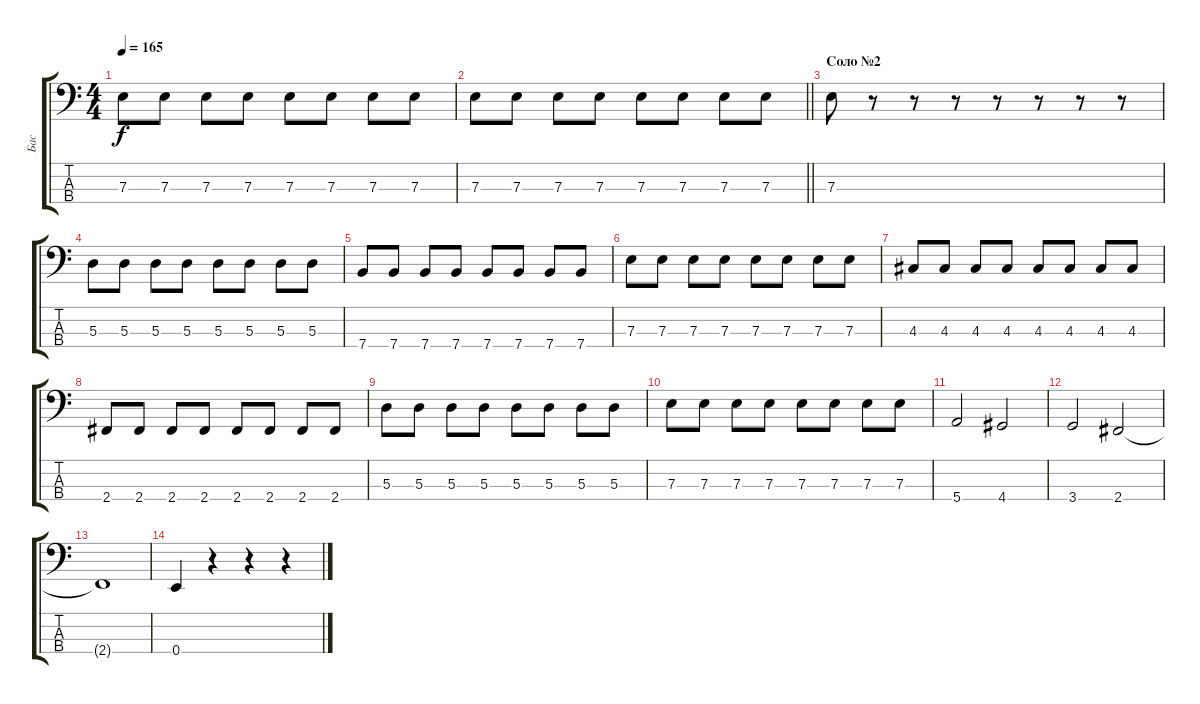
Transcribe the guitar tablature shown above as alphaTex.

\track ("Бас" "Бас") {instrument electricbassfinger}
\staff {score tabs}
\tuning (G2 D2 A1 E1) {hide}
\ts (4 4)
\tempo 165
\clef f4
\ks c
7.3.8{dy f} 7.3.8 7.3.8 7.3.8 7.3.8 7.3.8 7.3.8 7.3.8 |
\barLineRight lightlight
7.3.8 7.3.8 7.3.8 7.3.8 7.3.8 7.3.8 7.3.8 7.3.8 |
\section ("" "Соло №2")
7.3.8 r.8 r.8 r.8 r.8 r.8 r.8 r.8 |
5.3.8 5.3.8 5.3.8 5.3.8 5.3.8 5.3.8 5.3.8 5.3.8 |
7.4.8 7.4.8 7.4.8 7.4.8 7.4.8 7.4.8 7.4.8 7.4.8 |
7.3.8 7.3.8 7.3.8 7.3.8 7.3.8 7.3.8 7.3.8 7.3.8 |
4.3.8 4.3.8 4.3.8 4.3.8 4.3.8 4.3.8 4.3.8 4.3.8 |
2.4.8 2.4.8 2.4.8 2.4.8 2.4.8 2.4.8 2.4.8 2.4.8 |
5.3.8 5.3.8 5.3.8 5.3.8 5.3.8 5.3.8 5.3.8 5.3.8 |
7.3.8 7.3.8 7.3.8 7.3.8 7.3.8 7.3.8 7.3.8 7.3.8 |
5.4.2 4.4.2 |
3.4.2 2.4.2 |
2.4{t}.1 |
0.4.4 r.4 r.4 r.4
